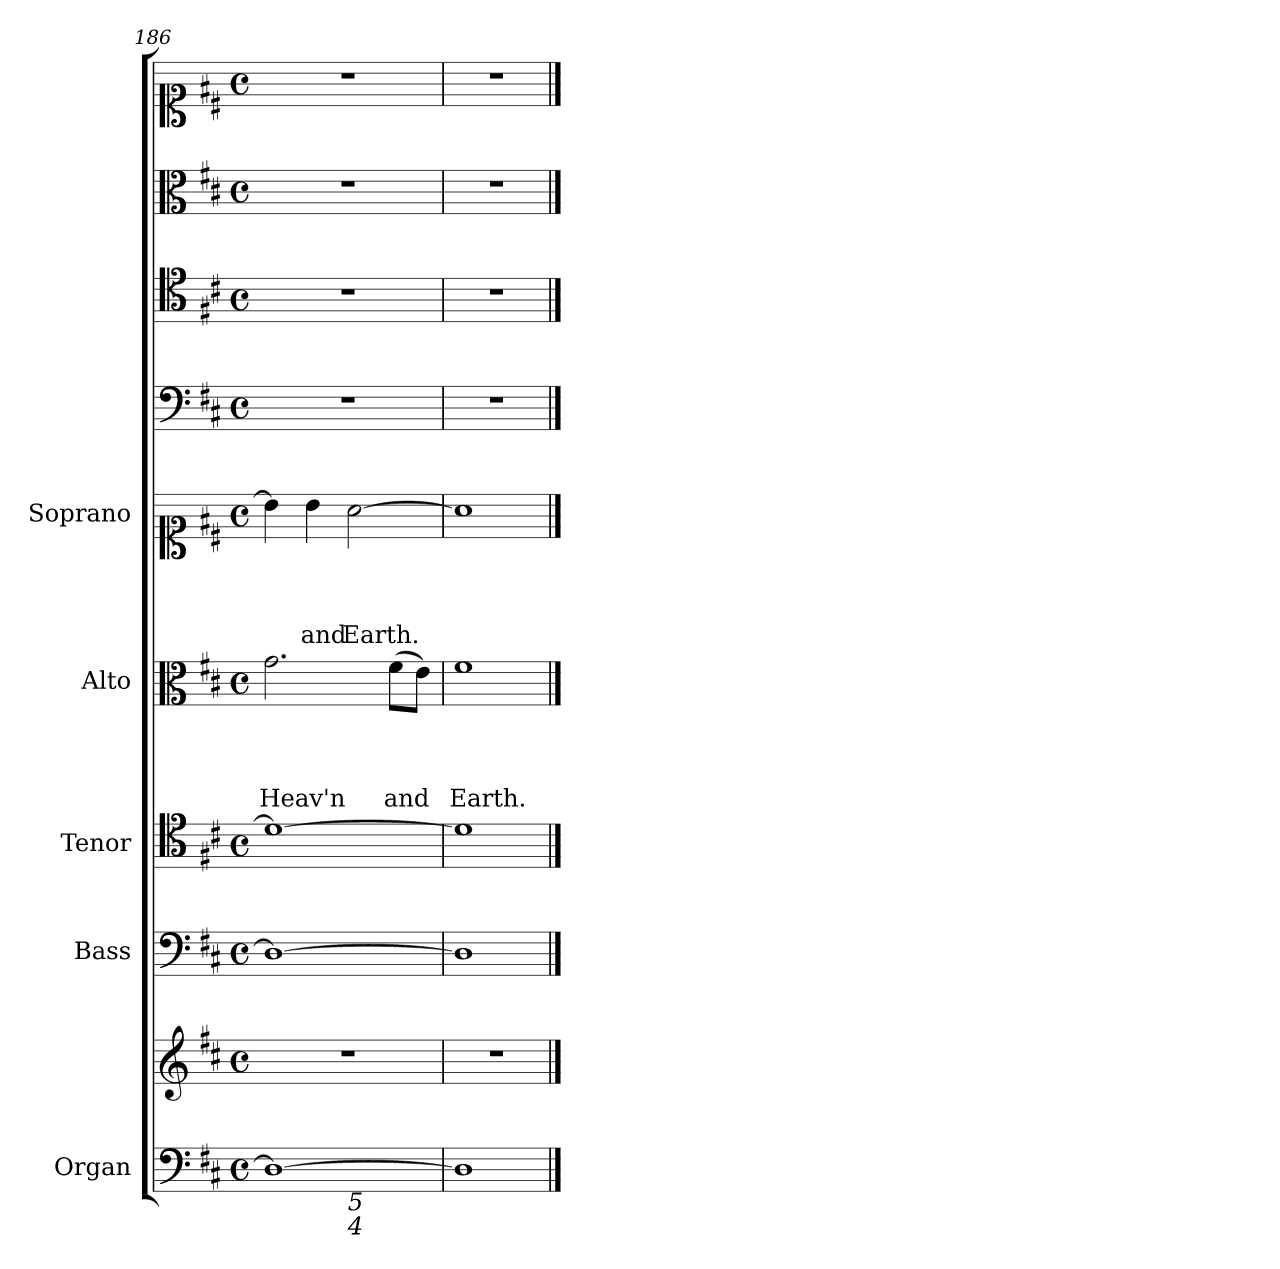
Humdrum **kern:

**kern	**kern	**kern	**text	**kern	**text	**kern	**text	**text	**text	**text	**kern	**text	**text	**text	**text	**kern	**kern	**kern	**kern
*part9	*part9	*part8	*part8	*part7	*part7	*part6	*part6	*part6	*part6	*part6	*part5	*part5	*part5	*part5	*part5	*part4	*part3	*part2	*part1
*staff10	*staff9	*staff8	*staff8	*staff7	*staff7	*staff6	*staff6	*staff6	*staff6	*staff6	*staff5	*staff5	*staff5	*staff5	*staff5	*staff4	*staff3	*staff2	*staff1
*I"Organ	*	*I"Bass	*	*I"Tenor	*	*I"Alto	*	*	*	*	*I"Soprano	*	*	*	*	*	*	*	*
*I'Org.	*	*I'B	*	*I'T	*	*I'A	*	*	*	*	*I'S	*	*	*	*	*	*	*	*
*clefF4	*clefG2	*clefF4	*	*clefC4	*	*clefC3	*	*	*	*	*clefC1	*	*	*	*	*clefF4	*clefC4	*clefC3	*clefC1
*k[f#c#]	*k[f#c#]	*k[f#c#]	*	*k[f#c#]	*	*k[f#c#]	*	*	*	*	*k[f#c#]	*	*	*	*	*k[f#c#]	*k[f#c#]	*k[f#c#]	*k[f#c#]
*D:	*D:	*D:	*	*D:	*	*D:	*	*	*	*	*D:	*	*	*	*	*D:	*D:	*D:	*D:
*M4/4	*M4/4	*M4/4	*	*M4/4	*	*M4/4	*	*	*	*	*M4/4	*	*	*	*	*M4/4	*M4/4	*M4/4	*M4/4
*met(c)	*met(c)	*met(c)	*	*met(c)	*	*met(c)	*	*	*	*	*met(c)	*	*	*	*	*met(c)	*met(c)	*met(c)	*met(c)
=186	=186	=186	=186	=186	=186	=186	=186	=186	=186	=186	=186	=186	=186	=186	=186	=186	=186	=186	=186
!LO:TX:b:i:t=6\n4	!	!	!	!	!	!	!	!	!	!	!	!	!	!	!	!	!	!	!
!	!	!	!	!	!	!	!	!	!	!LO:LY:b	!	!	!	!	!	!	!	!	!
*^	*	*	*	*	*	*	*	*	*	*	*	*	*	*	*	*	*	*	*
1D_	2ryy	1r	1D_	.	1d_	.	2.g\	.	.	.	Heav'n	4b\]	.	.	.	.	1r	1r	1r	1r
!	!	!	!	!	!	!	!	!	!	!	!	!	!	!	!	!LO:LY:b	!	!	!	!
.	.	.	.	.	.	.	.	.	.	.	.	4b\	.	.	.	and	.	.	.	.
!	!LO:TX:b:i:t=5	!	!	!	!	!	!	!	!	!	!	!	!	!	!	!	!	!	!	!
!	!LO:TX:b:i:t=4	!	!	!	!	!	!	!	!	!	!	!	!	!	!	!	!	!	!	!
!	!	!	!	!	!	!	!	!	!	!	!	!	!	!	!	!LO:LY:b	!	!	!	!
.	2ryy	.	.	.	.	.	.	.	.	.	.	[2a\	.	.	.	Earth.	.	.	.	.
!	!	!	!	!	!	!	!	!	!	!	!LO:LY:b	!	!	!	!	!	!	!	!	!
.	.	.	.	.	.	.	(>8f#\L	.	.	.	and	.	.	.	.	.	.	.	.	.
.	.	.	.	.	.	.	8e\J)	.	.	.	.	.	.	.	.	.	.	.	.	.
=187	=187	=187	=187	=187	=187	=187	=187	=187	=187	=187	=187	=187	=187	=187	=187	=187	=187	=187	=187	=187
!LO:TX:b:i:t=5	!	!	!	!	!	!	!	!	!	!	!	!	!	!	!	!	!	!	!	!
!LO:TX:b:i:t=3	!	!	!	!	!	!	!	!	!	!	!	!	!	!	!	!	!	!	!	!
!	!	!	!	!	!	!	!	!	!	!	!LO:LY:b	!	!	!	!	!	!	!	!	!
*v	*v	*	*	*	*	*	*	*	*	*	*	*	*	*	*	*	*	*	*	*
1D]	1r	1D]	.	1d]	.	1f#	.	.	.	Earth.	1a]	.	.	.	.	1r	1r	1r	1r
==	==	==	==	==	==	==	==	==	==	==	==	==	==	==	==	==	==	==	==
*-	*-	*-	*-	*-	*-	*-	*-	*-	*-	*-	*-	*-	*-	*-	*-	*-	*-	*-	*-
